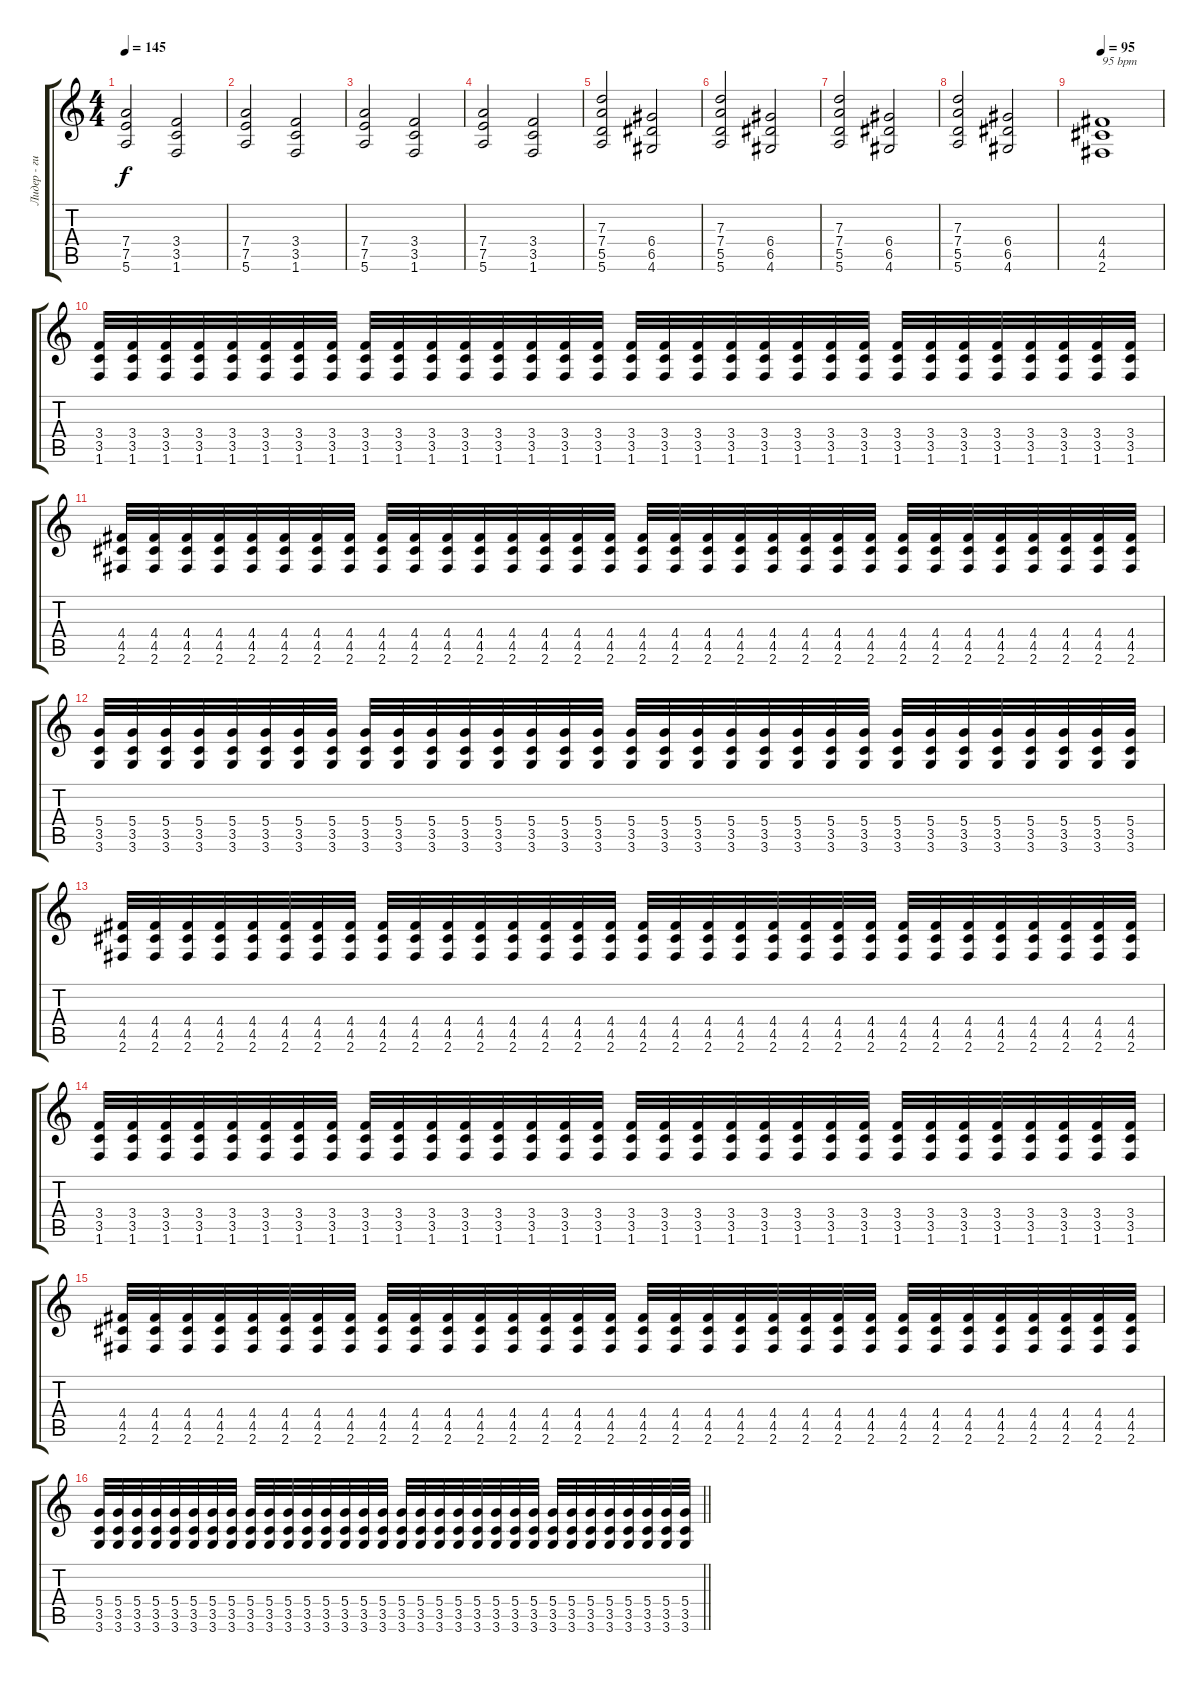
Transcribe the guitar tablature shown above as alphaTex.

\track ("Лидер - гитара" "Лидер - ги") {instrument distortionguitar}
\staff {score tabs}
\tuning (E4 B3 G3 D3 A2 E2) {hide}
\ts (4 4)
\tempo 145
\clef g2
\ks c
(7.4 7.5 5.6).2{dy f} (3.4 3.5 1.6).2 |
(7.4 7.5 5.6).2 (3.4 3.5 1.6).2 |
(7.4 7.5 5.6).2 (3.4 3.5 1.6).2 |
(7.4 7.5 5.6).2 (3.4 3.5 1.6).2 |
(7.3 7.4 5.5 5.6).2 (6.4 6.5 4.6).2 |
(7.3 7.4 5.5 5.6).2 (6.4 6.5 4.6).2 |
(7.3 7.4 5.5 5.6).2 (6.4 6.5 4.6).2 |
(7.3 7.4 5.5 5.6).2 (6.4 6.5 4.6).2 |
\tempo 95
(4.4 4.5 2.6).1{txt "95 bpm"} |
(3.4 3.5 1.6).32 (3.4 3.5 1.6).32 (3.4 3.5 1.6).32 (3.4 3.5 1.6).32 (3.4 3.5 1.6).32 (3.4 3.5 1.6).32 (3.4 3.5 1.6).32 (3.4 3.5 1.6).32 (3.4 3.5 1.6).32 (3.4 3.5 1.6).32 (3.4 3.5 1.6).32 (3.4 3.5 1.6).32 (3.4 3.5 1.6).32 (3.4 3.5 1.6).32 (3.4 3.5 1.6).32 (3.4 3.5 1.6).32 (3.4 3.5 1.6).32 (3.4 3.5 1.6).32 (3.4 3.5 1.6).32 (3.4 3.5 1.6).32 (3.4 3.5 1.6).32 (3.4 3.5 1.6).32 (3.4 3.5 1.6).32 (3.4 3.5 1.6).32 (3.4 3.5 1.6).32 (3.4 3.5 1.6).32 (3.4 3.5 1.6).32 (3.4 3.5 1.6).32 (3.4 3.5 1.6).32 (3.4 3.5 1.6).32 (3.4 3.5 1.6).32 (3.4 3.5 1.6).32 |
(4.4 4.5 2.6).32 (4.4 4.5 2.6).32 (4.4 4.5 2.6).32 (4.4 4.5 2.6).32 (4.4 4.5 2.6).32 (4.4 4.5 2.6).32 (4.4 4.5 2.6).32 (4.4 4.5 2.6).32 (4.4 4.5 2.6).32 (4.4 4.5 2.6).32 (4.4 4.5 2.6).32 (4.4 4.5 2.6).32 (4.4 4.5 2.6).32 (4.4 4.5 2.6).32 (4.4 4.5 2.6).32 (4.4 4.5 2.6).32 (4.4 4.5 2.6).32 (4.4 4.5 2.6).32 (4.4 4.5 2.6).32 (4.4 4.5 2.6).32 (4.4 4.5 2.6).32 (4.4 4.5 2.6).32 (4.4 4.5 2.6).32 (4.4 4.5 2.6).32 (4.4 4.5 2.6).32 (4.4 4.5 2.6).32 (4.4 4.5 2.6).32 (4.4 4.5 2.6).32 (4.4 4.5 2.6).32 (4.4 4.5 2.6).32 (4.4 4.5 2.6).32 (4.4 4.5 2.6).32 |
(5.4 3.5 3.6).32 (5.4 3.5 3.6).32 (5.4 3.5 3.6).32 (5.4 3.5 3.6).32 (5.4 3.5 3.6).32 (5.4 3.5 3.6).32 (5.4 3.5 3.6).32 (5.4 3.5 3.6).32 (5.4 3.5 3.6).32 (5.4 3.5 3.6).32 (5.4 3.5 3.6).32 (5.4 3.5 3.6).32 (5.4 3.5 3.6).32 (5.4 3.5 3.6).32 (5.4 3.5 3.6).32 (5.4 3.5 3.6).32 (5.4 3.5 3.6).32 (5.4 3.5 3.6).32 (5.4 3.5 3.6).32 (5.4 3.5 3.6).32 (5.4 3.5 3.6).32 (5.4 3.5 3.6).32 (5.4 3.5 3.6).32 (5.4 3.5 3.6).32 (5.4 3.5 3.6).32 (5.4 3.5 3.6).32 (5.4 3.5 3.6).32 (5.4 3.5 3.6).32 (5.4 3.5 3.6).32 (5.4 3.5 3.6).32 (5.4 3.5 3.6).32 (5.4 3.5 3.6).32 |
(4.4 4.5 2.6).32 (4.4 4.5 2.6).32 (4.4 4.5 2.6).32 (4.4 4.5 2.6).32 (4.4 4.5 2.6).32 (4.4 4.5 2.6).32 (4.4 4.5 2.6).32 (4.4 4.5 2.6).32 (4.4 4.5 2.6).32 (4.4 4.5 2.6).32 (4.4 4.5 2.6).32 (4.4 4.5 2.6).32 (4.4 4.5 2.6).32 (4.4 4.5 2.6).32 (4.4 4.5 2.6).32 (4.4 4.5 2.6).32 (4.4 4.5 2.6).32 (4.4 4.5 2.6).32 (4.4 4.5 2.6).32 (4.4 4.5 2.6).32 (4.4 4.5 2.6).32 (4.4 4.5 2.6).32 (4.4 4.5 2.6).32 (4.4 4.5 2.6).32 (4.4 4.5 2.6).32 (4.4 4.5 2.6).32 (4.4 4.5 2.6).32 (4.4 4.5 2.6).32 (4.4 4.5 2.6).32 (4.4 4.5 2.6).32 (4.4 4.5 2.6).32 (4.4 4.5 2.6).32 |
(3.4 3.5 1.6).32 (3.4 3.5 1.6).32 (3.4 3.5 1.6).32 (3.4 3.5 1.6).32 (3.4 3.5 1.6).32 (3.4 3.5 1.6).32 (3.4 3.5 1.6).32 (3.4 3.5 1.6).32 (3.4 3.5 1.6).32 (3.4 3.5 1.6).32 (3.4 3.5 1.6).32 (3.4 3.5 1.6).32 (3.4 3.5 1.6).32 (3.4 3.5 1.6).32 (3.4 3.5 1.6).32 (3.4 3.5 1.6).32 (3.4 3.5 1.6).32 (3.4 3.5 1.6).32 (3.4 3.5 1.6).32 (3.4 3.5 1.6).32 (3.4 3.5 1.6).32 (3.4 3.5 1.6).32 (3.4 3.5 1.6).32 (3.4 3.5 1.6).32 (3.4 3.5 1.6).32 (3.4 3.5 1.6).32 (3.4 3.5 1.6).32 (3.4 3.5 1.6).32 (3.4 3.5 1.6).32 (3.4 3.5 1.6).32 (3.4 3.5 1.6).32 (3.4 3.5 1.6).32 |
(4.4 4.5 2.6).32{volume 13} (4.4 4.5 2.6).32 (4.4 4.5 2.6).32 (4.4 4.5 2.6).32 (4.4 4.5 2.6).32 (4.4 4.5 2.6).32 (4.4 4.5 2.6).32 (4.4 4.5 2.6).32 (4.4 4.5 2.6).32 (4.4 4.5 2.6).32 (4.4 4.5 2.6).32 (4.4 4.5 2.6).32 (4.4 4.5 2.6).32 (4.4 4.5 2.6).32 (4.4 4.5 2.6).32 (4.4 4.5 2.6).32 (4.4 4.5 2.6).32 (4.4 4.5 2.6).32 (4.4 4.5 2.6).32 (4.4 4.5 2.6).32 (4.4 4.5 2.6).32 (4.4 4.5 2.6).32 (4.4 4.5 2.6).32 (4.4 4.5 2.6).32 (4.4 4.5 2.6).32 (4.4 4.5 2.6).32 (4.4 4.5 2.6).32 (4.4 4.5 2.6).32 (4.4 4.5 2.6).32 (4.4 4.5 2.6).32 (4.4 4.5 2.6).32 (4.4 4.5 2.6).32 |
\barLineRight lightlight
(5.4 3.5 3.6).32 (5.4 3.5 3.6).32 (5.4 3.5 3.6).32 (5.4 3.5 3.6).32 (5.4 3.5 3.6).32 (5.4 3.5 3.6).32 (5.4 3.5 3.6).32 (5.4 3.5 3.6).32 (5.4 3.5 3.6).32 (5.4 3.5 3.6).32 (5.4 3.5 3.6).32 (5.4 3.5 3.6).32 (5.4 3.5 3.6).32 (5.4 3.5 3.6).32 (5.4 3.5 3.6).32 (5.4 3.5 3.6).32 (5.4 3.5 3.6).32 (5.4 3.5 3.6).32 (5.4 3.5 3.6).32 (5.4 3.5 3.6).32 (5.4 3.5 3.6).32 (5.4 3.5 3.6).32 (5.4 3.5 3.6).32 (5.4 3.5 3.6).32 (5.4 3.5 3.6).32 (5.4 3.5 3.6).32 (5.4 3.5 3.6).32 (5.4 3.5 3.6).32 (5.4 3.5 3.6).32 (5.4 3.5 3.6).32 (5.4 3.5 3.6).32 (5.4 3.5 3.6).32
